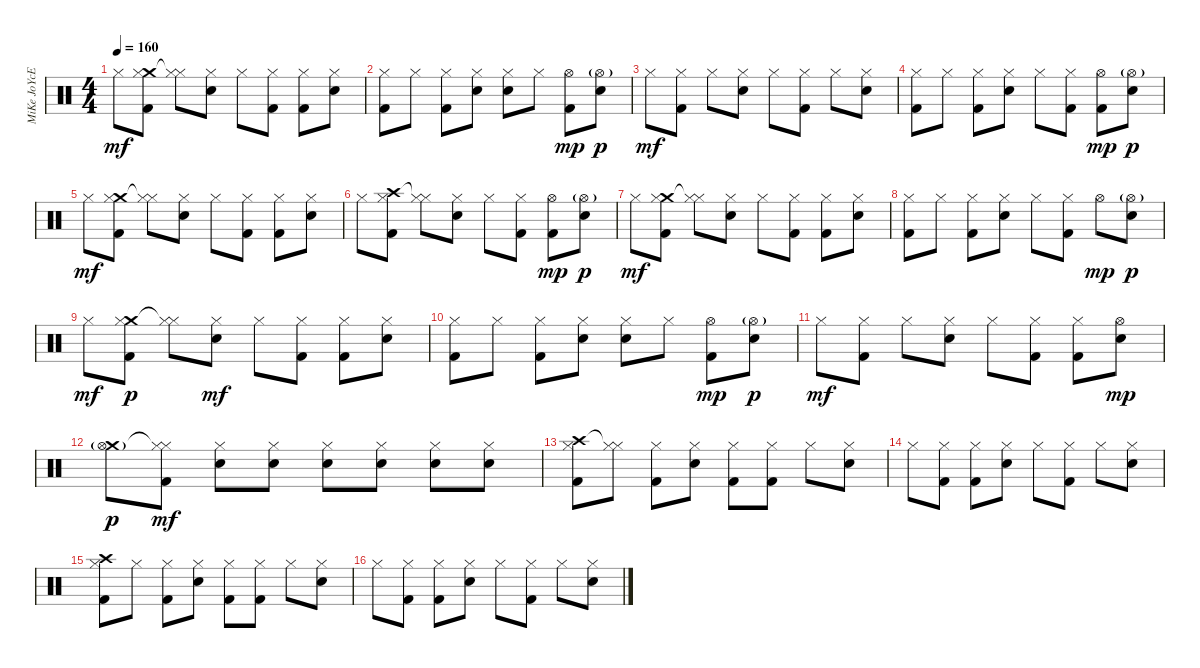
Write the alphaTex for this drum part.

\track ("MiKe JoYcE" "MiKe JoYcE") {instrument percussion}
\staff {score}
\articulation defaults
\ts (4 4)
\tempo 160
\clef neutral
\ks c "Hi-Hat (closed)".8{dy mf}
("Crash medium (hit)" "Hi-Hat (closed)" "Kick (hit) 2").8 ("Hi-Hat (closed)"{t} "Hi-Hat (closed)").8 ("Hi-Hat (closed)" "Electric Snare (hit)").8 "Hi-Hat (closed)".8 ("Hi-Hat (closed)" "Kick (hit) 2").8 ("Hi-Hat (closed)" "Kick (hit) 2").8 ("Hi-Hat (closed)" "Electric Snare (hit)").8 |
("Hi-Hat (closed)" "Kick (hit) 2").8 "Hi-Hat (closed)".8 ("Hi-Hat (closed)" "Kick (hit) 2").8 ("Hi-Hat (closed)" "Electric Snare (hit)").8 ("Hi-Hat (closed)" "Electric Snare (hit)").8 "Hi-Hat (closed)".8 ("Hi-Hat (open)" "Kick (hit) 2").8{dy mp} ("Hi-Hat (open)"{g} "Electric Snare (hit)").8{dy p} |
"Hi-Hat (closed)".8{dy mf} ("Hi-Hat (closed)" "Kick (hit) 2").8 "Hi-Hat (closed)".8 ("Hi-Hat (closed)" "Electric Snare (hit)").8 "Hi-Hat (closed)".8 ("Hi-Hat (closed)" "Kick (hit) 2").8 "Hi-Hat (closed)".8 ("Hi-Hat (closed)" "Electric Snare (hit)").8 |
("Hi-Hat (closed)" "Kick (hit) 2").8 "Hi-Hat (closed)".8 ("Hi-Hat (closed)" "Kick (hit) 2").8 ("Hi-Hat (closed)" "Electric Snare (hit)").8 "Hi-Hat (closed)".8 ("Hi-Hat (closed)" "Kick (hit) 2").8 ("Hi-Hat (open)" "Kick (hit) 2").8{dy mp} ("Hi-Hat (open)"{g} "Electric Snare (hit)").8{dy p} |
"Hi-Hat (closed)".8{dy mf} ("Crash medium (hit)" "Hi-Hat (closed)" "Kick (hit) 2").8 ("Hi-Hat (closed)"{t} "Hi-Hat (closed)").8 ("Hi-Hat (closed)" "Electric Snare (hit)").8 "Hi-Hat (closed)".8 ("Hi-Hat (closed)" "Kick (hit) 2").8 ("Hi-Hat (closed)" "Kick (hit) 2").8 ("Hi-Hat (closed)" "Electric Snare (hit)").8 |
"Hi-Hat (closed)".8 ("Crash high (hit)" "Hi-Hat (closed)" "Kick (hit) 2").8 ("Hi-Hat (closed)"{t} "Hi-Hat (closed)").8 ("Hi-Hat (closed)" "Electric Snare (hit)").8 "Hi-Hat (closed)".8 ("Hi-Hat (closed)" "Kick (hit) 2").8 ("Hi-Hat (open)" "Kick (hit) 2").8{dy mp} ("Hi-Hat (open)"{g} "Electric Snare (hit)").8{dy p} |
"Hi-Hat (closed)".8{dy mf} ("Crash medium (hit)" "Hi-Hat (closed)" "Kick (hit) 2").8 ("Hi-Hat (closed)"{t} "Hi-Hat (closed)").8 ("Hi-Hat (closed)" "Electric Snare (hit)").8 "Hi-Hat (closed)".8 ("Hi-Hat (closed)" "Kick (hit) 2").8 ("Hi-Hat (closed)" "Kick (hit) 2").8 ("Hi-Hat (closed)" "Electric Snare (hit)").8 |
("Hi-Hat (closed)" "Kick (hit) 2").8 "Hi-Hat (closed)".8 ("Hi-Hat (closed)" "Kick (hit) 2").8 ("Hi-Hat (closed)" "Electric Snare (hit)").8 "Hi-Hat (closed)".8 ("Hi-Hat (closed)" "Kick (hit) 2").8 "Hi-Hat (open)".8{dy mp} ("Hi-Hat (open)"{g} "Electric Snare (hit)").8{dy p} |
"Hi-Hat (closed)".8{dy mf} ("Crash medium (hit)" "Hi-Hat (closed)" "Kick (hit) 2").8{dy p} ("Hi-Hat (closed)"{t} "Hi-Hat (closed)").8 ("Hi-Hat (closed)" "Electric Snare (hit)").8{dy mf} "Hi-Hat (closed)".8 ("Hi-Hat (closed)" "Kick (hit) 2").8 ("Hi-Hat (closed)" "Kick (hit) 2").8 ("Hi-Hat (closed)" "Electric Snare (hit)").8 |
("Hi-Hat (closed)" "Kick (hit) 2").8 "Hi-Hat (closed)".8 ("Hi-Hat (closed)" "Kick (hit) 2").8 ("Hi-Hat (closed)" "Electric Snare (hit)").8 ("Hi-Hat (closed)" "Electric Snare (hit)").8 "Hi-Hat (closed)".8 ("Hi-Hat (open)" "Kick (hit) 2").8{dy mp} ("Hi-Hat (open)"{g} "Electric Snare (hit)").8{dy p} |
"Hi-Hat (closed)".8{dy mf} ("Hi-Hat (closed)" "Kick (hit) 2").8 "Hi-Hat (closed)".8 ("Hi-Hat (closed)" "Electric Snare (hit)").8 "Hi-Hat (closed)".8 ("Hi-Hat (closed)" "Kick (hit) 2").8 ("Hi-Hat (closed)" "Kick (hit) 2").8 ("Hi-Hat (open)" "Electric Snare (hit)").8{dy mp} |
("Crash medium (hit)" "Hi-Hat (open)"{g}).8{dy p} ("Hi-Hat (closed)"{t} "Hi-Hat (closed)" "Kick (hit) 2").8{dy mf} ("Hi-Hat (closed)" "Electric Snare (hit)").8 ("Hi-Hat (closed)" "Electric Snare (hit)").8 ("Hi-Hat (closed)" "Electric Snare (hit)").8 ("Hi-Hat (closed)" "Electric Snare (hit)").8 ("Hi-Hat (closed)" "Electric Snare (hit)").8 ("Hi-Hat (closed)" "Electric Snare (hit)").8 |
("Crash high (hit)" "Hi-Hat (closed)" "Kick (hit) 2").8 ("Hi-Hat (closed)"{t} "Hi-Hat (closed)").8 ("Hi-Hat (closed)" "Kick (hit) 2").8 ("Hi-Hat (closed)" "Electric Snare (hit)").8 ("Hi-Hat (closed)" "Kick (hit) 2").8 ("Hi-Hat (closed)" "Kick (hit) 2").8 "Hi-Hat (closed)".8 ("Hi-Hat (closed)" "Electric Snare (hit)").8 |
"Hi-Hat (closed)".8 ("Hi-Hat (closed)" "Kick (hit) 2").8 ("Hi-Hat (closed)" "Kick (hit) 2").8 ("Hi-Hat (closed)" "Electric Snare (hit)").8 "Hi-Hat (closed)".8 ("Hi-Hat (closed)" "Kick (hit) 2").8 "Hi-Hat (closed)".8 ("Hi-Hat (closed)" "Electric Snare (hit)").8 |
("Crash high (hit)" "Hi-Hat (closed)" "Kick (hit) 2").8 "Hi-Hat (closed)".8 ("Hi-Hat (closed)" "Kick (hit) 2").8 ("Hi-Hat (closed)" "Electric Snare (hit)").8 ("Hi-Hat (closed)" "Kick (hit) 2").8 ("Hi-Hat (closed)" "Kick (hit) 2").8 "Hi-Hat (closed)".8 ("Hi-Hat (closed)" "Electric Snare (hit)").8 |
"Hi-Hat (closed)".8 ("Hi-Hat (closed)" "Kick (hit) 2").8 ("Hi-Hat (closed)" "Kick (hit) 2").8 ("Hi-Hat (closed)" "Electric Snare (hit)").8 "Hi-Hat (closed)".8 ("Hi-Hat (closed)" "Kick (hit) 2").8 "Hi-Hat (closed)".8 ("Hi-Hat (closed)" "Electric Snare (hit)").8
